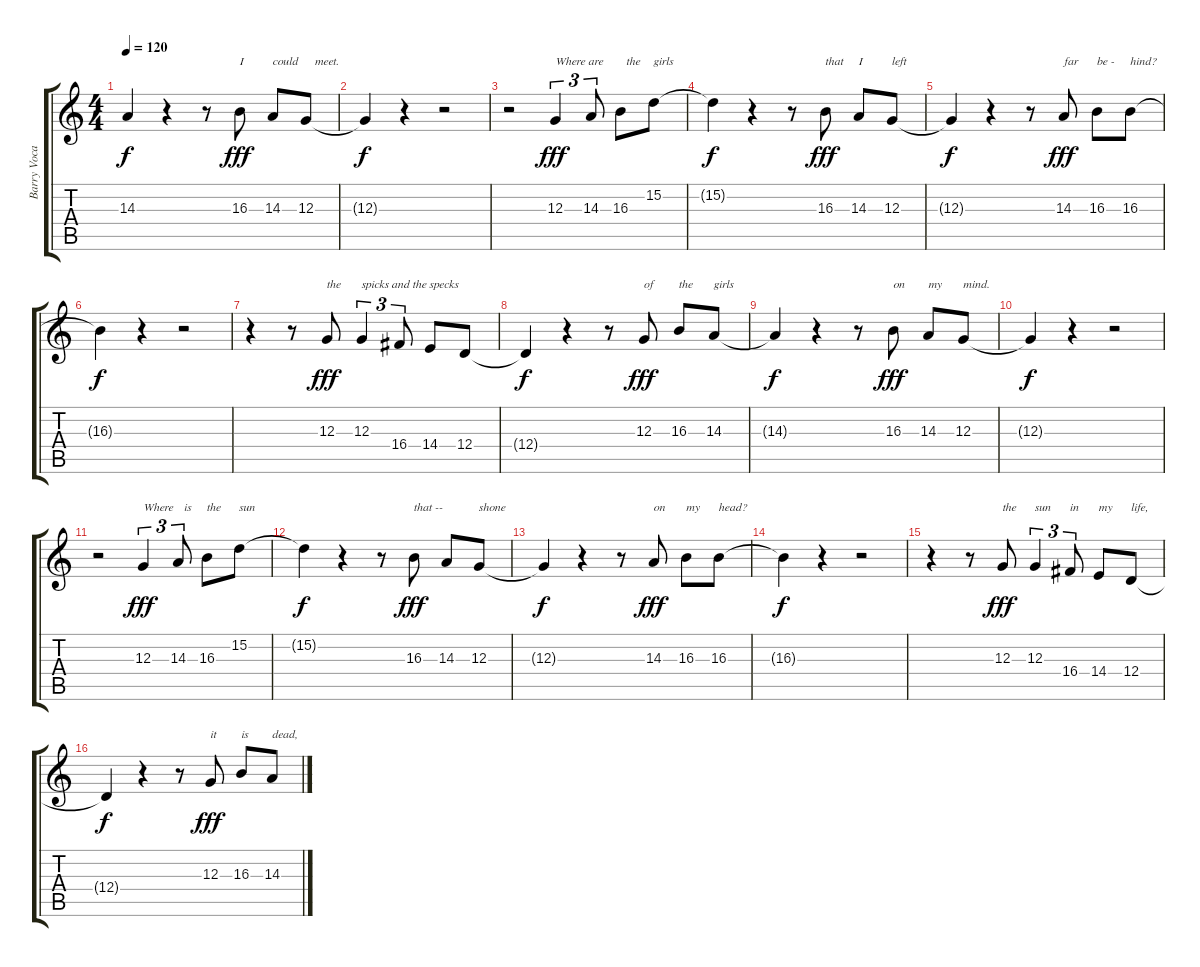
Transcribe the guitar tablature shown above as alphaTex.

\track ("Barry Vocals" "Barry Voca") {instrument clarinet}
\staff {score tabs}
\tuning (E4 B3 G3 D3 A2 E2) {hide}
\ts (4 4)
\tempo 120
\clef g2
\ks c
14.3{t}.4{dy f} r.4 r.8 16.3.8{txt "I" dy fff} 14.3.8{txt "could "} 12.3.8{txt "   meet."} |
12.3{t}.4{dy f} r.4 r.2 |
r.2 12.3.4{tu (3 2) txt "Where are" dy fff} 14.3.8{tu (3 2)} 16.3.8{txt "  the"} 15.2.8{txt "girls"} |
15.2{t}.4{dy f} r.4 r.8 16.3.8{txt "that" dy fff} 14.3.8{txt "I"} 12.3.8{txt "left"} |
12.3{t}.4{dy f} r.4 r.8 14.3.8{txt "far" dy fff} 16.3.8{txt "be -"} 16.3.8{txt "hind?"} |
16.3{t}.4{dy f} r.4 r.2 |
r.4 r.8 12.3.8{txt "the" dy fff} 12.3.4{tu (3 2) txt "spicks and the specks"} 16.4.8{tu (3 2)} 14.4.8 12.4.8 |
12.4{t}.4{dy f} r.4 r.8 12.3.8{txt "of" dy fff} 16.3.8{txt "the"} 14.3.8{txt "girls"} |
14.3{t}.4{dy f} r.4 r.8 16.3.8{txt "on" dy fff} 14.3.8{txt "my"} 12.3.8{txt "mind."} |
12.3{t}.4{dy f} r.4 r.2 |
r.2 12.3.4{tu (3 2) txt "Where" dy fff} 14.3.8{tu (3 2) txt "  is"} 16.3.8{txt "the"} 15.2.8{txt "sun"} |
15.2{t}.4{dy f} r.4 r.8 16.3.8{txt "that --" dy fff} 14.3.8 12.3.8{txt "shone"} |
12.3{t}.4{dy f} r.4 r.8 14.3.8{txt "on" dy fff} 16.3.8{txt "my"} 16.3.8{txt "head?"} |
16.3{t}.4{dy f} r.4 r.2 |
r.4 r.8 12.3.8{txt "the" dy fff} 12.3.4{tu (3 2) txt "sun"} 16.4.8{tu (3 2) txt "in"} 14.4.8{txt "my"} 12.4.8{txt "life,"} |
12.4{t}.4{dy f} r.4 r.8 12.3.8{txt "it" dy fff} 16.3.8{txt "is"} 14.3.8{txt "dead,"}
